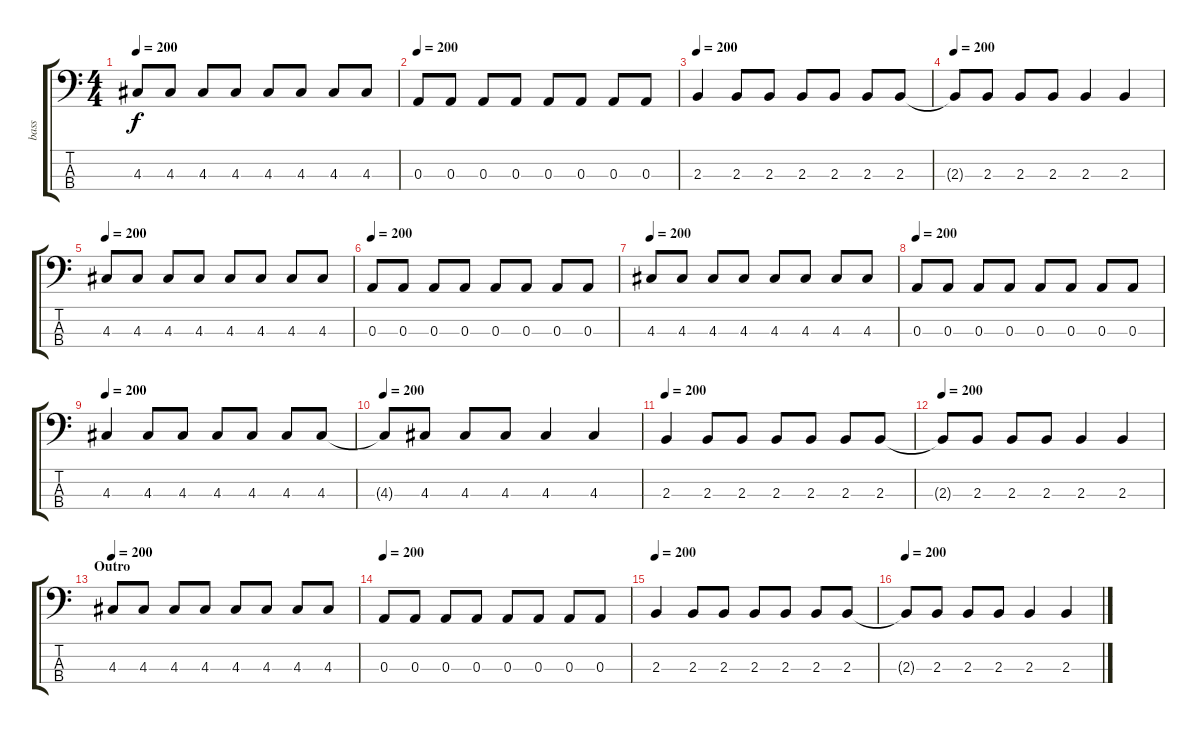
\track ("bass" "bass") {instrument synthbass2}
\staff {score tabs}
\tuning (G2 D2 A1 E1) {hide}
\ts (4 4)
\tempo 200
\clef f4
\ks c
4.3.8{dy f} 4.3.8 4.3.8 4.3.8 4.3.8 4.3.8 4.3.8 4.3.8 |
\tempo 200
0.3.8 0.3.8 0.3.8 0.3.8 0.3.8 0.3.8 0.3.8 0.3.8 |
\tempo 200
2.3.4 2.3.8 2.3.8 2.3.8 2.3.8 2.3.8 2.3.8 |
\tempo 200
2.3{t}.8 2.3.8 2.3.8 2.3.8 2.3.4 2.3.4 |
\tempo 200
4.3.8 4.3.8 4.3.8 4.3.8 4.3.8 4.3.8 4.3.8 4.3.8 |
\tempo 200
0.3.8 0.3.8 0.3.8 0.3.8 0.3.8 0.3.8 0.3.8 0.3.8 |
\tempo 200
4.3.8 4.3.8 4.3.8 4.3.8 4.3.8 4.3.8 4.3.8 4.3.8 |
\tempo 200
0.3.8 0.3.8 0.3.8 0.3.8 0.3.8 0.3.8 0.3.8 0.3.8 |
\tempo 200
4.3.4 4.3.8 4.3.8 4.3.8 4.3.8 4.3.8 4.3.8 |
\tempo 200
4.3{t}.8 4.3.8 4.3.8 4.3.8 4.3.4 4.3.4 |
\tempo 200
2.3.4 2.3.8 2.3.8 2.3.8 2.3.8 2.3.8 2.3.8 |
\tempo 200
2.3{t}.8 2.3.8 2.3.8 2.3.8 2.3.4 2.3.4 |
\section ("" "Outro")
\tempo 200
4.3.8 4.3.8 4.3.8 4.3.8 4.3.8 4.3.8 4.3.8 4.3.8 |
\tempo 200
0.3.8 0.3.8 0.3.8 0.3.8 0.3.8 0.3.8 0.3.8 0.3.8 |
\tempo 200
2.3.4 2.3.8 2.3.8 2.3.8 2.3.8 2.3.8 2.3.8 |
\tempo 200
2.3{t}.8 2.3.8 2.3.8 2.3.8 2.3.4 2.3.4
